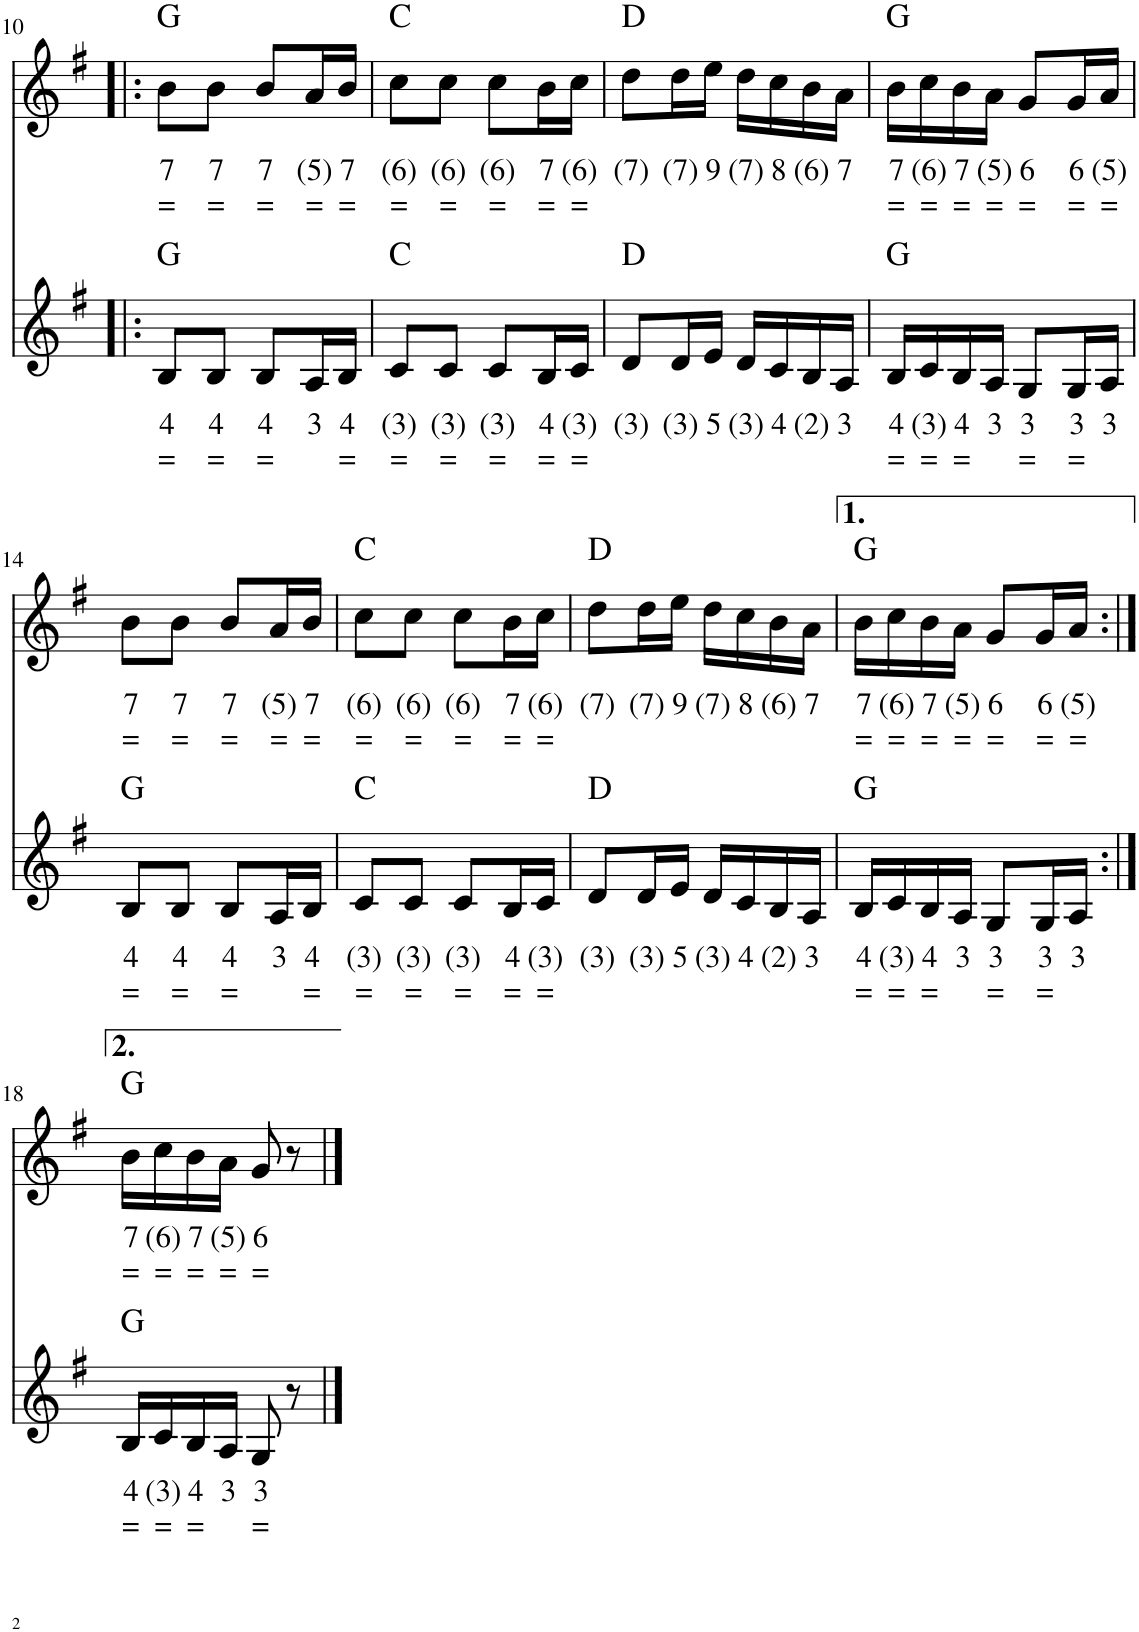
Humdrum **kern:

**kern	**text	**text	**kern	**text	**text	**harte
*part2	*part2	*part2	*part1	*part1	*part1	*part1
*staff2	*staff2	*staff2	*staff1	*staff1	*staff1	*
*I"Stem	*	*	*I"Stem	*	*	*
!!LO:PB:g=z
*clefG2	*	*	*clefG2	*	*	*
*k[f#]	*	*	*k[f#]	*	*	*
*M2/4	*	*	*M2/4	*	*	*
=10!|:	=10!|:	=10!|:	=10!|:	=10!|:	=10!|:	=10!|:
!	!LO:LY:b	!LO:LY:b	!	!LO:LY:b	!LO:LY:b	!
8B/L	4	=	8b\L	7	=	G:maj
!	!LO:LY:b	!LO:LY:b	!	!LO:LY:b	!LO:LY:b	!
8B/J	4	=	8b\J	7	=	.
!	!LO:LY:b	!LO:LY:b	!	!LO:LY:b	!LO:LY:b	!
8B/L	4	=	8b/L	7	=	.
!	!LO:LY:b	!	!	!LO:LY:b	!LO:LY:b	!
16A/L	3	.	16a/L	(5)	=	.
!	!LO:LY:b	!LO:LY:b	!	!LO:LY:b	!LO:LY:b	!
16B/JJ	4	=	16b/JJ	7	=	.
=11	=11	=11	=11	=11	=11	=11
!	!LO:LY:b	!LO:LY:b	!	!LO:LY:b	!LO:LY:b	!
8c/L	(3)	=	8cc\L	(6)	=	C:maj
!	!LO:LY:b	!LO:LY:b	!	!LO:LY:b	!LO:LY:b	!
8c/J	(3)	=	8cc\J	(6)	=	.
!	!LO:LY:b	!LO:LY:b	!	!LO:LY:b	!LO:LY:b	!
8c/L	(3)	=	8cc\L	(6)	=	.
!	!LO:LY:b	!LO:LY:b	!	!LO:LY:b	!LO:LY:b	!
16B/L	4	=	16b\L	7	=	.
!	!LO:LY:b	!LO:LY:b	!	!LO:LY:b	!LO:LY:b	!
16c/JJ	(3)	=	16cc\JJ	(6)	=	.
=12	=12	=12	=12	=12	=12	=12
!	!LO:LY:b	!	!	!LO:LY:b	!	!
8d/L	(3)	.	8dd\L	(7)	.	D:maj
!	!LO:LY:b	!	!	!LO:LY:b	!	!
16d/L	(3)	.	16dd\L	(7)	.	.
!	!LO:LY:b	!	!	!LO:LY:b	!	!
16e/JJ	5	.	16ee\JJ	9	.	.
!	!LO:LY:b	!	!	!LO:LY:b	!	!
16d/LL	(3)	.	16dd\LL	(7)	.	.
!	!LO:LY:b	!	!	!LO:LY:b	!	!
16c/	4	.	16cc\	8	.	.
!	!LO:LY:b	!	!	!LO:LY:b	!	!
16B/	(2)	.	16b\	(6)	.	.
!	!LO:LY:b	!	!	!LO:LY:b	!	!
16A/JJ	3	.	16a\JJ	7	.	.
=13	=13	=13	=13	=13	=13	=13
!	!LO:LY:b	!LO:LY:b	!	!LO:LY:b	!LO:LY:b	!
16B/LL	4	=	16b\LL	7	=	G:maj
!	!LO:LY:b	!LO:LY:b	!	!LO:LY:b	!LO:LY:b	!
16c/	(3)	=	16cc\	(6)	=	.
!	!LO:LY:b	!LO:LY:b	!	!LO:LY:b	!LO:LY:b	!
16B/	4	=	16b\	7	=	.
!	!LO:LY:b	!	!	!LO:LY:b	!LO:LY:b	!
16A/JJ	3	.	16a\JJ	(5)	=	.
!	!LO:LY:b	!LO:LY:b	!	!LO:LY:b	!LO:LY:b	!
8G/L	3	=	8g/L	6	=	.
!	!LO:LY:b	!LO:LY:b	!	!LO:LY:b	!LO:LY:b	!
16G/L	3	=	16g/L	6	=	.
!	!LO:LY:b	!	!	!LO:LY:b	!LO:LY:b	!
16A/JJ	3	.	16a/JJ	(5)	=	.
!!LO:LB:g=z
=14	=14	=14	=14	=14	=14	=14
!	!LO:LY:b	!LO:LY:b	!	!LO:LY:b	!LO:LY:b	!
8B/L	4	=	8b\L	7	=	.
!	!LO:LY:b	!LO:LY:b	!	!LO:LY:b	!LO:LY:b	!
8B/J	4	=	8b\J	7	=	.
!	!LO:LY:b	!LO:LY:b	!	!LO:LY:b	!LO:LY:b	!
8B/L	4	=	8b/L	7	=	.
!	!LO:LY:b	!	!	!LO:LY:b	!LO:LY:b	!
16A/L	3	.	16a/L	(5)	=	.
!	!LO:LY:b	!LO:LY:b	!	!LO:LY:b	!LO:LY:b	!
16B/JJ	4	=	16b/JJ	7	=	.
=15	=15	=15	=15	=15	=15	=15
!	!LO:LY:b	!LO:LY:b	!	!LO:LY:b	!LO:LY:b	!
8c/L	(3)	=	8cc\L	(6)	=	C:maj
!	!LO:LY:b	!LO:LY:b	!	!LO:LY:b	!LO:LY:b	!
8c/J	(3)	=	8cc\J	(6)	=	.
!	!LO:LY:b	!LO:LY:b	!	!LO:LY:b	!LO:LY:b	!
8c/L	(3)	=	8cc\L	(6)	=	.
!	!LO:LY:b	!LO:LY:b	!	!LO:LY:b	!LO:LY:b	!
16B/L	4	=	16b\L	7	=	.
!	!LO:LY:b	!LO:LY:b	!	!LO:LY:b	!LO:LY:b	!
16c/JJ	(3)	=	16cc\JJ	(6)	=	.
=16	=16	=16	=16	=16	=16	=16
!	!LO:LY:b	!	!	!LO:LY:b	!	!
8d/L	(3)	.	8dd\L	(7)	.	D:maj
!	!LO:LY:b	!	!	!LO:LY:b	!	!
16d/L	(3)	.	16dd\L	(7)	.	.
!	!LO:LY:b	!	!	!LO:LY:b	!	!
16e/JJ	5	.	16ee\JJ	9	.	.
!	!LO:LY:b	!	!	!LO:LY:b	!	!
16d/LL	(3)	.	16dd\LL	(7)	.	.
!	!LO:LY:b	!	!	!LO:LY:b	!	!
16c/	4	.	16cc\	8	.	.
!	!LO:LY:b	!	!	!LO:LY:b	!	!
16B/	(2)	.	16b\	(6)	.	.
!	!LO:LY:b	!	!	!LO:LY:b	!	!
16A/JJ	3	.	16a\JJ	7	.	.
=17	=17	=17	=17	=17	=17	=17
!	!LO:LY:b	!LO:LY:b	!	!LO:LY:b	!LO:LY:b	!
16B/LL	4	=	16b\LL	7	=	G:maj
!	!LO:LY:b	!LO:LY:b	!	!LO:LY:b	!LO:LY:b	!
16c/	(3)	=	16cc\	(6)	=	.
!	!LO:LY:b	!LO:LY:b	!	!LO:LY:b	!LO:LY:b	!
16B/	4	=	16b\	7	=	.
!	!LO:LY:b	!	!	!LO:LY:b	!LO:LY:b	!
16A/JJ	3	.	16a\JJ	(5)	=	.
!	!LO:LY:b	!LO:LY:b	!	!LO:LY:b	!LO:LY:b	!
8G/L	3	=	8g/L	6	=	.
!	!LO:LY:b	!LO:LY:b	!	!LO:LY:b	!LO:LY:b	!
16G/L	3	=	16g/L	6	=	.
!	!LO:LY:b	!	!	!LO:LY:b	!LO:LY:b	!
16A/JJ	3	.	16a/JJ	(5)	=	.
!!LO:LB:g=z
=18:|!	=18:|!	=18:|!	=18:|!	=18:|!	=18:|!	=18:|!
!	!LO:LY:b	!LO:LY:b	!	!LO:LY:b	!LO:LY:b	!
16B/LL	4	=	16b\LL	7	=	G:maj
!	!LO:LY:b	!LO:LY:b	!	!LO:LY:b	!LO:LY:b	!
16c/	(3)	=	16cc\	(6)	=	.
!	!LO:LY:b	!LO:LY:b	!	!LO:LY:b	!LO:LY:b	!
16B/	4	=	16b\	7	=	.
!	!LO:LY:b	!	!	!LO:LY:b	!LO:LY:b	!
16A/JJ	3	.	16a\JJ	(5)	=	.
!	!LO:LY:b	!LO:LY:b	!	!LO:LY:b	!LO:LY:b	!
8G/	3	=	8g/	6	=	.
8r	.	.	8r	.	.	.
==	==	==	==	==	==	==
*-	*-	*-	*-	*-	*-	*-
